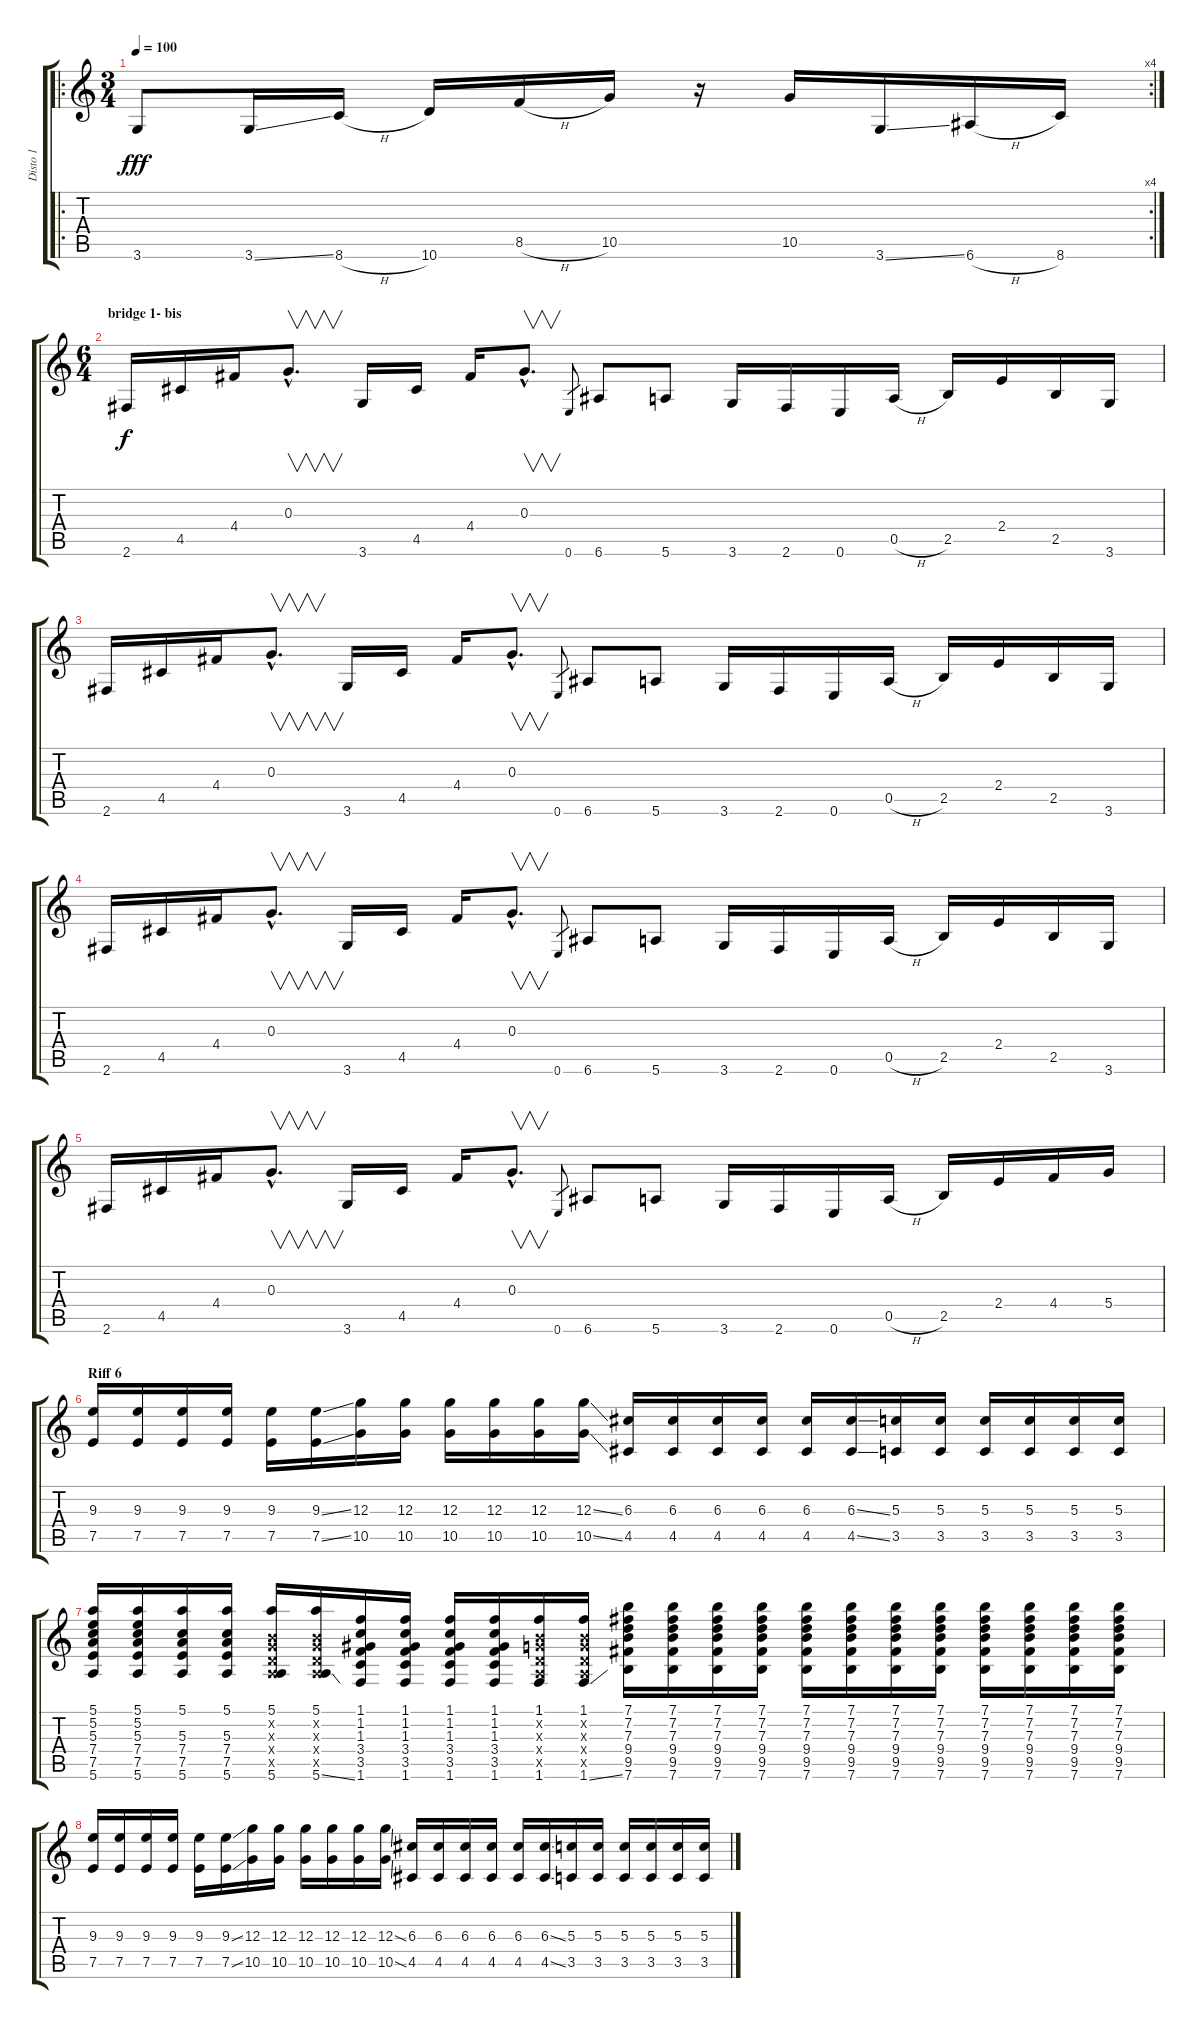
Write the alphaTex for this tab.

\track ("Disto 1" "Disto 1") {instrument distortionguitar}
\staff {score tabs}
\tuning (E4 B3 G3 D3 A2 E2) {hide}
\ro
\rc 4
\ts (3 4)
\tempo 100
\clef g2
\ks c
3.6.8{dy fff} 3.6{ss}.16 8.6{h}.16 10.6.16 8.5{h}.16 10.5.16 r.16 10.5.16 3.6{ss}.16 6.6{h}.16 8.6.16 |
\ts (6 4)
\section ("" "bridge 1- bis ")
2.6.16{dy f volume 16 instrument distortionguitar} 4.5.16 4.4.16 0.3{hac}.8{v d} 3.6.16 4.5.16 4.4.16 0.3{hac}.8{v d} 0.6.8{gr} 6.6.8 5.6.8 3.6.16 2.6.16 0.6.16 0.5{h}.16 2.5.16 2.4.16 2.5.16 3.6.16 |
2.6.16{volume 16 instrument distortionguitar} 4.5.16 4.4.16 0.3{hac}.8{v d} 3.6.16 4.5.16 4.4.16 0.3{hac}.8{v d} 0.6.8{gr} 6.6.8 5.6.8 3.6.16 2.6.16 0.6.16 0.5{h}.16 2.5.16 2.4.16 2.5.16 3.6.16 |
2.6.16{volume 16 instrument distortionguitar} 4.5.16 4.4.16 0.3{hac}.8{v d} 3.6.16 4.5.16 4.4.16 0.3{hac}.8{v d} 0.6.8{gr} 6.6.8 5.6.8 3.6.16 2.6.16 0.6.16 0.5{h}.16 2.5.16 2.4.16 2.5.16 3.6.16 |
2.6.16{volume 16 instrument distortionguitar} 4.5.16 4.4.16 0.3{hac}.8{v d} 3.6.16 4.5.16 4.4.16 0.3{hac}.8{v d} 0.6.8{gr} 6.6.8 5.6.8 3.6.16 2.6.16 0.6.16 0.5{h}.16 2.5.16 2.4.16 4.4.16 5.4.16 |
\section ("" "Riff 6")
(9.3 7.5).16{volume 16 balance 8} (9.3 7.5).16 (9.3 7.5).16 (9.3 7.5).16 (9.3 7.5).16 (9.3{ss} 7.5{ss}).16 (12.3 10.5).16 (12.3 10.5).16 (12.3 10.5).16 (12.3 10.5).16 (12.3 10.5).16 (12.3{ss} 10.5{ss}).16 (6.3 4.5).16 (6.3 4.5).16 (6.3 4.5).16 (6.3 4.5).16 (6.3 4.5).16 (6.3{ss} 4.5{ss}).16 (5.3 3.5).16 (5.3 3.5).16 (5.3 3.5).16 (5.3 3.5).16 (5.3 3.5).16 (5.3 3.5).16 |
(5.1 5.2 5.3 7.4 7.5 5.6).16 (5.1 5.2 5.3 7.4 7.5 5.6).16 (5.1 5.3 7.4 7.5 5.6).16 (5.1 5.3 7.4 7.5 5.6).16 (5.1 0.2{x} 0.3{x} 0.4{x} 0.5{x} 5.6).16 (5.1 0.2{x} 0.3{x} 0.4{x} 0.5{x} 5.6{ss}).16 (1.1 1.2 1.3 3.4 3.5 1.6).16 (1.1 1.2 1.3 3.4 3.5 1.6).16 (1.1 1.2 1.3 3.4 3.5 1.6).16 (1.1 1.2 1.3 3.4 3.5 1.6).16 (1.1 0.2{x} 0.3{x} 0.4{x} 0.5{x} 1.6).16 (1.1 0.2{x} 0.3{x} 0.4{x} 0.5{x} 1.6{ss}).16 (7.1 7.2 7.3 9.4 9.5 7.6).16 (7.1 7.2 7.3 9.4 9.5 7.6).16 (7.1 7.2 7.3 9.4 9.5 7.6).16 (7.1 7.2 7.3 9.4 9.5 7.6).16 (7.1 7.2 7.3 9.4 9.5 7.6).16 (7.1 7.2 7.3 9.4 9.5 7.6).16 (7.1 7.2 7.3 9.4 9.5 7.6).16 (7.1 7.2 7.3 9.4 9.5 7.6).16 (7.1 7.2 7.3 9.4 9.5 7.6).16 (7.1 7.2 7.3 9.4 9.5 7.6).16 (7.1 7.2 7.3 9.4 9.5 7.6).16 (7.1 7.2 7.3 9.4 9.5 7.6).16 |
(9.3 7.5).16{volume 14} (9.3 7.5).16 (9.3 7.5).16 (9.3 7.5).16 (9.3 7.5).16 (9.3{ss} 7.5{ss}).16 (12.3 10.5).16 (12.3 10.5).16 (12.3 10.5).16 (12.3 10.5).16 (12.3 10.5).16 (12.3{ss} 10.5{ss}).16 (6.3 4.5).16 (6.3 4.5).16 (6.3 4.5).16 (6.3 4.5).16 (6.3 4.5).16 (6.3{ss} 4.5{ss}).16 (5.3 3.5).16 (5.3 3.5).16 (5.3 3.5).16 (5.3 3.5).16 (5.3 3.5).16 (5.3 3.5).16
